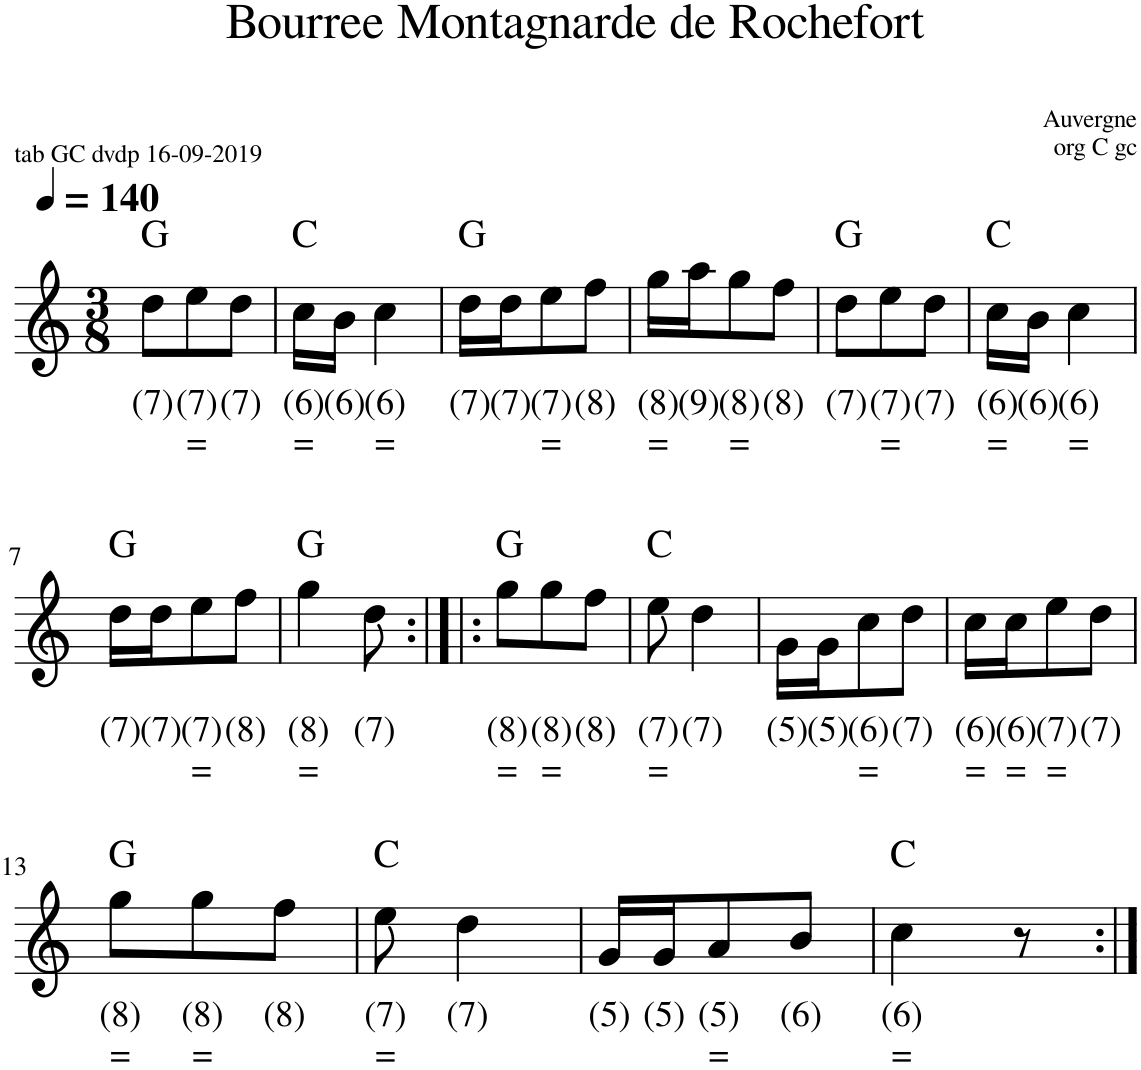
**kern	**text	**text	**harte
*part1	*part1	*part1	*part1
*staff1	*staff1	*staff1	*
*I"Hobo,	*	*	*
*clefG2	*	*	*
*k[]	*	*	*
*M3/8	*	*	*
*MM140	*	*	*
=1	=1	=1	=1
!	!LO:LY:b	!	!
8dd\L	(7)	.	G:maj
!	!LO:LY:b	!LO:LY:b	!
8ee\	(7)	=	.
!	!LO:LY:b	!	!
8dd\J	(7)	.	.
=2	=2	=2	=2
!	!LO:LY:b	!LO:LY:b	!
16cc\LL	(6)	=	C:maj
!	!LO:LY:b	!	!
16b\JJ	(6)	.	.
!	!LO:LY:b	!LO:LY:b	!
4cc\	(6)	=	.
=3	=3	=3	=3
!	!LO:LY:b	!	!
16dd\LL	(7)	.	G:maj
!	!LO:LY:b	!	!
16dd\J	(7)	.	.
!	!LO:LY:b	!LO:LY:b	!
8ee\	(7)	=	.
!	!LO:LY:b	!	!
8ff\J	(8)	.	.
=4	=4	=4	=4
!	!LO:LY:b	!LO:LY:b	!
16gg\LL	(8)	=	.
!	!LO:LY:b	!	!
16aa\J	(9)	.	.
!	!LO:LY:b	!LO:LY:b	!
8gg\	(8)	=	.
!	!LO:LY:b	!	!
8ff\J	(8)	.	.
=5	=5	=5	=5
!	!LO:LY:b	!	!
8dd\L	(7)	.	G:maj
!	!LO:LY:b	!LO:LY:b	!
8ee\	(7)	=	.
!	!LO:LY:b	!	!
8dd\J	(7)	.	.
=6	=6	=6	=6
!	!LO:LY:b	!LO:LY:b	!
16cc\LL	(6)	=	C:maj
!	!LO:LY:b	!	!
16b\JJ	(6)	.	.
!	!LO:LY:b	!LO:LY:b	!
4cc\	(6)	=	.
!!LO:LB:g=z
=7	=7	=7	=7
!	!LO:LY:b	!	!
16dd\LL	(7)	.	G:maj
!	!LO:LY:b	!	!
16dd\J	(7)	.	.
!	!LO:LY:b	!LO:LY:b	!
8ee\	(7)	=	.
!	!LO:LY:b	!	!
8ff\J	(8)	.	.
=8	=8	=8	=8
!	!LO:LY:b	!LO:LY:b	!
4gg\	(8)	=	G:maj
!	!LO:LY:b	!	!
8dd\	(7)	.	.
=9:|!|:	=9:|!|:	=9:|!|:	=9:|!|:
!	!LO:LY:b	!LO:LY:b	!
8gg\L	(8)	=	G:maj
!	!LO:LY:b	!LO:LY:b	!
8gg\	(8)	=	.
!	!LO:LY:b	!	!
8ff\J	(8)	.	.
=10	=10	=10	=10
!	!LO:LY:b	!LO:LY:b	!
8ee\	(7)	=	C:maj
!	!LO:LY:b	!	!
4dd\	(7)	.	.
=11	=11	=11	=11
!	!LO:LY:b	!	!
16g\LL	(5)	.	.
!	!LO:LY:b	!	!
16g\J	(5)	.	.
!	!LO:LY:b	!LO:LY:b	!
8cc\	(6)	=	.
!	!LO:LY:b	!	!
8dd\J	(7)	.	.
=12	=12	=12	=12
!	!LO:LY:b	!LO:LY:b	!
16cc\LL	(6)	=	.
!	!LO:LY:b	!LO:LY:b	!
16cc\J	(6)	=	.
!	!LO:LY:b	!LO:LY:b	!
8ee\	(7)	=	.
!	!LO:LY:b	!	!
8dd\J	(7)	.	.
!!LO:LB:g=z
=13	=13	=13	=13
!	!LO:LY:b	!LO:LY:b	!
8gg\L	(8)	=	G:maj
!	!LO:LY:b	!LO:LY:b	!
8gg\	(8)	=	.
!	!LO:LY:b	!	!
8ff\J	(8)	.	.
=14	=14	=14	=14
!	!LO:LY:b	!LO:LY:b	!
8ee\	(7)	=	C:maj
!	!LO:LY:b	!	!
4dd\	(7)	.	.
=15	=15	=15	=15
!	!LO:LY:b	!	!
16g/LL	(5)	.	.
!	!LO:LY:b	!	!
16g/J	(5)	.	.
!	!LO:LY:b	!LO:LY:b	!
8a/	(5)	=	.
!	!LO:LY:b	!	!
8b/J	(6)	.	.
=16	=16	=16	=16
!	!LO:LY:b	!LO:LY:b	!
4cc\	(6)	=	C:maj
8r	.	.	.
=:|!	=:|!	=:|!	=:|!
*-	*-	*-	*-
